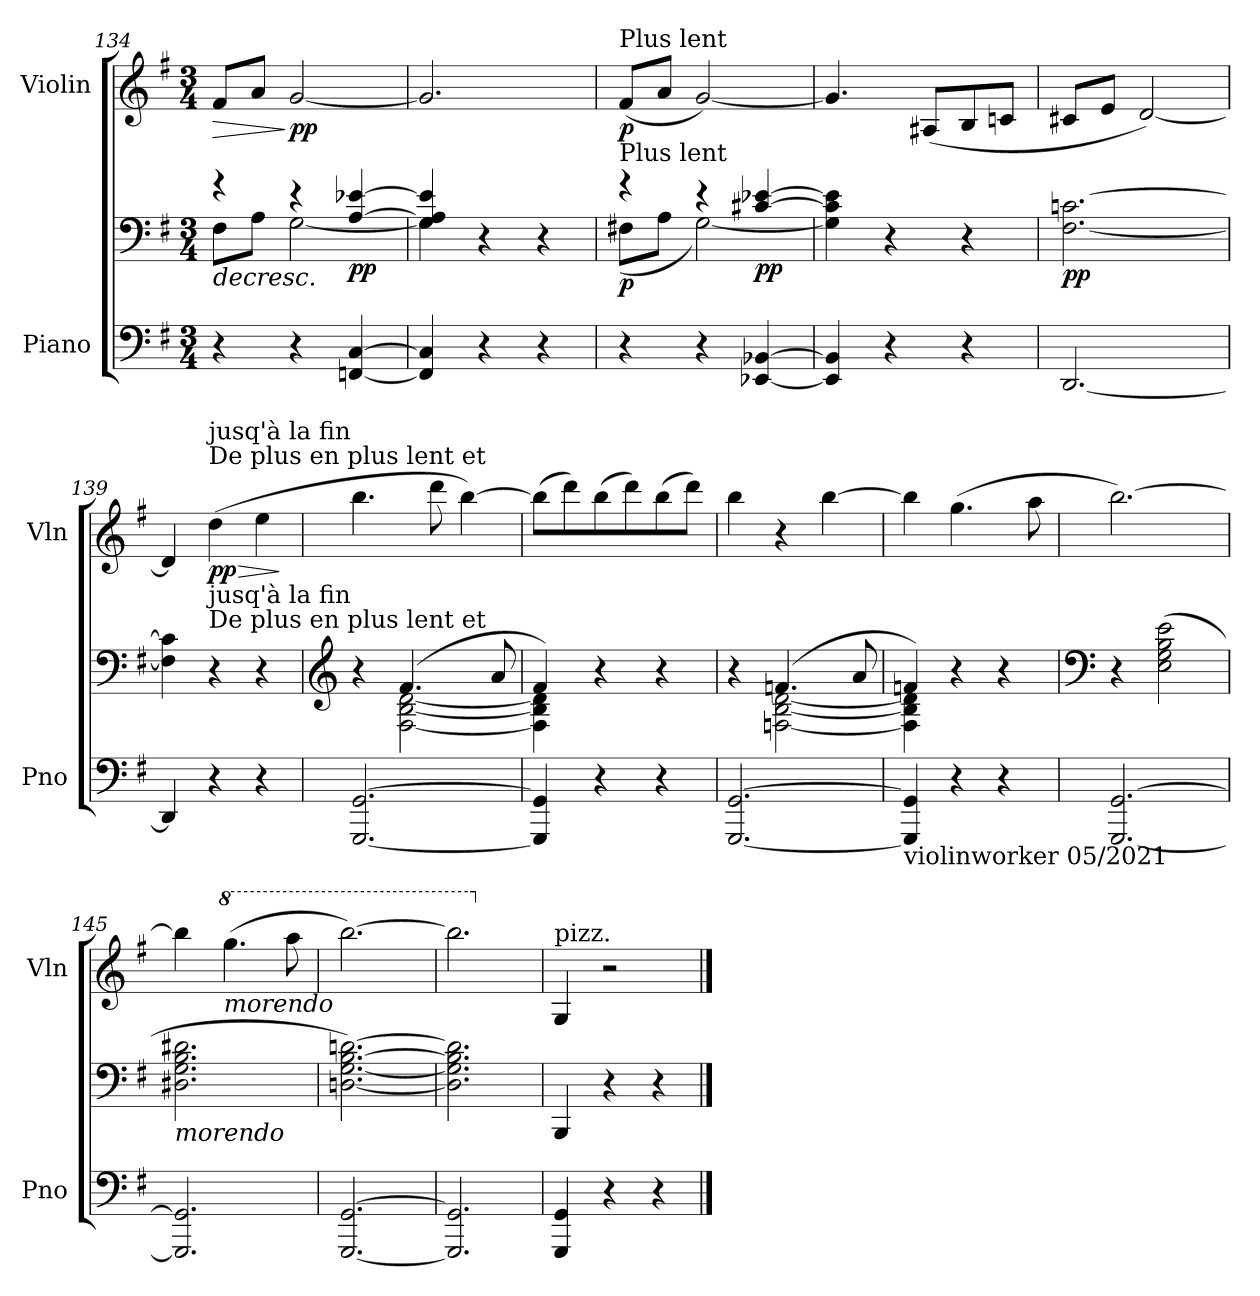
**kern	**kern	**dynam	**kern	**dynam
*part2	*part2	*part2	*part1	*part1
*staff3	*staff2	*staff2/3	*staff1	*staff1
*I"Piano	*	*	*I"Violin	*
*I'Pno	*	*	*I'Vln	*
*clefF4	*clefF4	*	*clefG2	*
*k[f#]	*k[f#]	*	*k[f#]	*
*M3/4	*M3/4	*	*M3/4	*
=134	=134	=134	=134	=134
!	!	!LO:HP:b	!	!LO:HP:b
*	*^	*	*	*
4r	4r	8F#\L	>	8f#/L	>
.	.	8A\J	.	8a/J	.
!	!	!	!	!	!LO:DY:n=1:b
4r	4r	[2G\	.	[2g/	] pp
!	!	!	!LO:DY:b	!	!
[4FFn/ [4C/	[4A/ [4e-X/	.	pp	.	.
=135	=135	=135	=135	=135	=135
4FF/] 4C/]	4G/ 4A/] 4e-/]	4G\]	.	2.g/]	.
4r	4r	2ryy	.	.	.
4r	4r	.	.	.	.
=136	=136	=136	=136	=136	=136
!	!	!	!	!LO:TX:a:t=Plus lent	!
!	!LO:TX:a:t=Plus lent	!	!	!	!
!	!	!	!LO:DY:b	!	!LO:DY:b
4r	4r	(<8F#X\L	p	(<8f#/L	p
.	.	8A\J	.	8a/J	.
4r	4r	[2G\)	.	[2g/)	.
!	!	!	!LO:DY:n=1:b	!	!
[4EE-X/ [4BB-X/	[4c#X/ [4e-X/	.	] pp	.	.
*	*v	*v	*	*	*
=137	=137	=137	=137	=137
4EE-/] 4BB-/]	4G\] 4c#\] 4e-\]	.	4.g/]	.
4r	4r	.	.	.
.	.	.	(<8A#X/L	.
4r	4r	.	8B/	.
.	.	.	8cn/J	.
=138	=138	=138	=138	=138
!	!	!LO:DY:b	!	!
[2.DD/	[2.F#\ [2.cn\	pp	8c#X/L	.
.	.	.	8e/J	.
.	.	.	[2d/)	.
=139	=139	=139	=139	=139
4DD/]	4F#\] 4c\]	.	4d/]	.
!	!	!	!LO:TX:a:t=De plus en plus lent et	!
!	!	!	!LO:TX:a:t=jusq'à la fin	!
!	!LO:TX:a:t=De plus en plus lent et	!	!	!
!	!LO:TX:a:t=jusq'à la fin	!	!	!
!	!	!	!	!LO:HP:b
!	!	!	!	!LO:DY:n=1:b
4r	4r	.	(>4dd\	> pp
4r	4r	.	4ee\	.
.	.	.	.	]
=140	=140	=140	=140	=140
*	*clefG2	*	*	*
*	*^	*	*	*
[2.GGG/ [2.GG/	4r	4ryy	.	4.bb\	.
.	(>4.f#/	[2F#\ [2B\ [2d\	.	.	.
.	.	.	.	8ddd\	.
.	.	.	.	[4bb\)	.
.	8a/	.	.	.	.
=141	=141	=141	=141	=141	=141
4GGG/] 4GG/]	4f#/)	4F#\] 4B\] 4d\]	.	(>8bb\L]	.
.	.	.	.	8ddd\)	.
4r	4r	2ryy	.	(>8bb\	.
.	.	.	.	8ddd\)	.
4r	4r	.	.	(>8bb\	.
.	.	.	.	8ddd\J)	.
=142	=142	=142	=142	=142	=142
[2.GGG/ [2.GG/	4r	4ryy	.	4bb\	.
.	(>4.fn/	[2Fn\ [2B\ [2d\	.	4r	.
.	.	.	.	[4bb\	.
.	8a/	.	.	.	.
=143	=143	=143	=143	=143	=143
!LO:TX:b:t=violinworker 05/2021	!	!	!	!	!
4GGG/] 4GG/]	4fn/)	4F\] 4B\] 4d\]	.	4bb\]	.
4r	4r	2ryy	.	(>4.gg\	.
4r	4r	.	.	.	.
.	.	.	.	8aa\	.
*	*v	*v	*	*	*
=144	=144	=144	=144	=144
*	*clefF4	*	*	*
[2.GGG/ [2.GG/	4r	.	[2.bb\)	.
.	(>2E\ 2G\ 2B\ 2e\	.	.	.
=145	=145	=145	=145	=145
!	!LO:TX:b:i:t=morendo	!	!	!
2.GGG/] 2.GG/]	2.D#X\ 2.G\ 2.B\ 2.d#X\	.	4bb\]	.
*	*	*	*8va	*
!	!	!	!LO:TX:b:i:t=morendo	!
.	.	.	(>4.ggg\	.
.	.	.	8aaa\	.
=146	=146	=146	=146	=146
[2.GGG/ [2.GG/	[2.Dn\ [2.G\ [2.B\ [2.dn\)	.	[2.bbb\)	.
=147	=147	=147	=147	=147
2.GGG/] 2.GG/]	2.D\] 2.G\] 2.B\] 2.d\]	.	2.bbb\]	.
=148	=148	=148	=148	=148
*	*	*	*X8va	*
!	!	!	!LO:TX:a:t=pizz.	!
4GGG/ 4GG/	4BBB/	.	4G/	.
4r	4r	.	2r	.
4r	4r	.	.	.
==	==	==	==	==
*-	*-	*-	*-	*-
